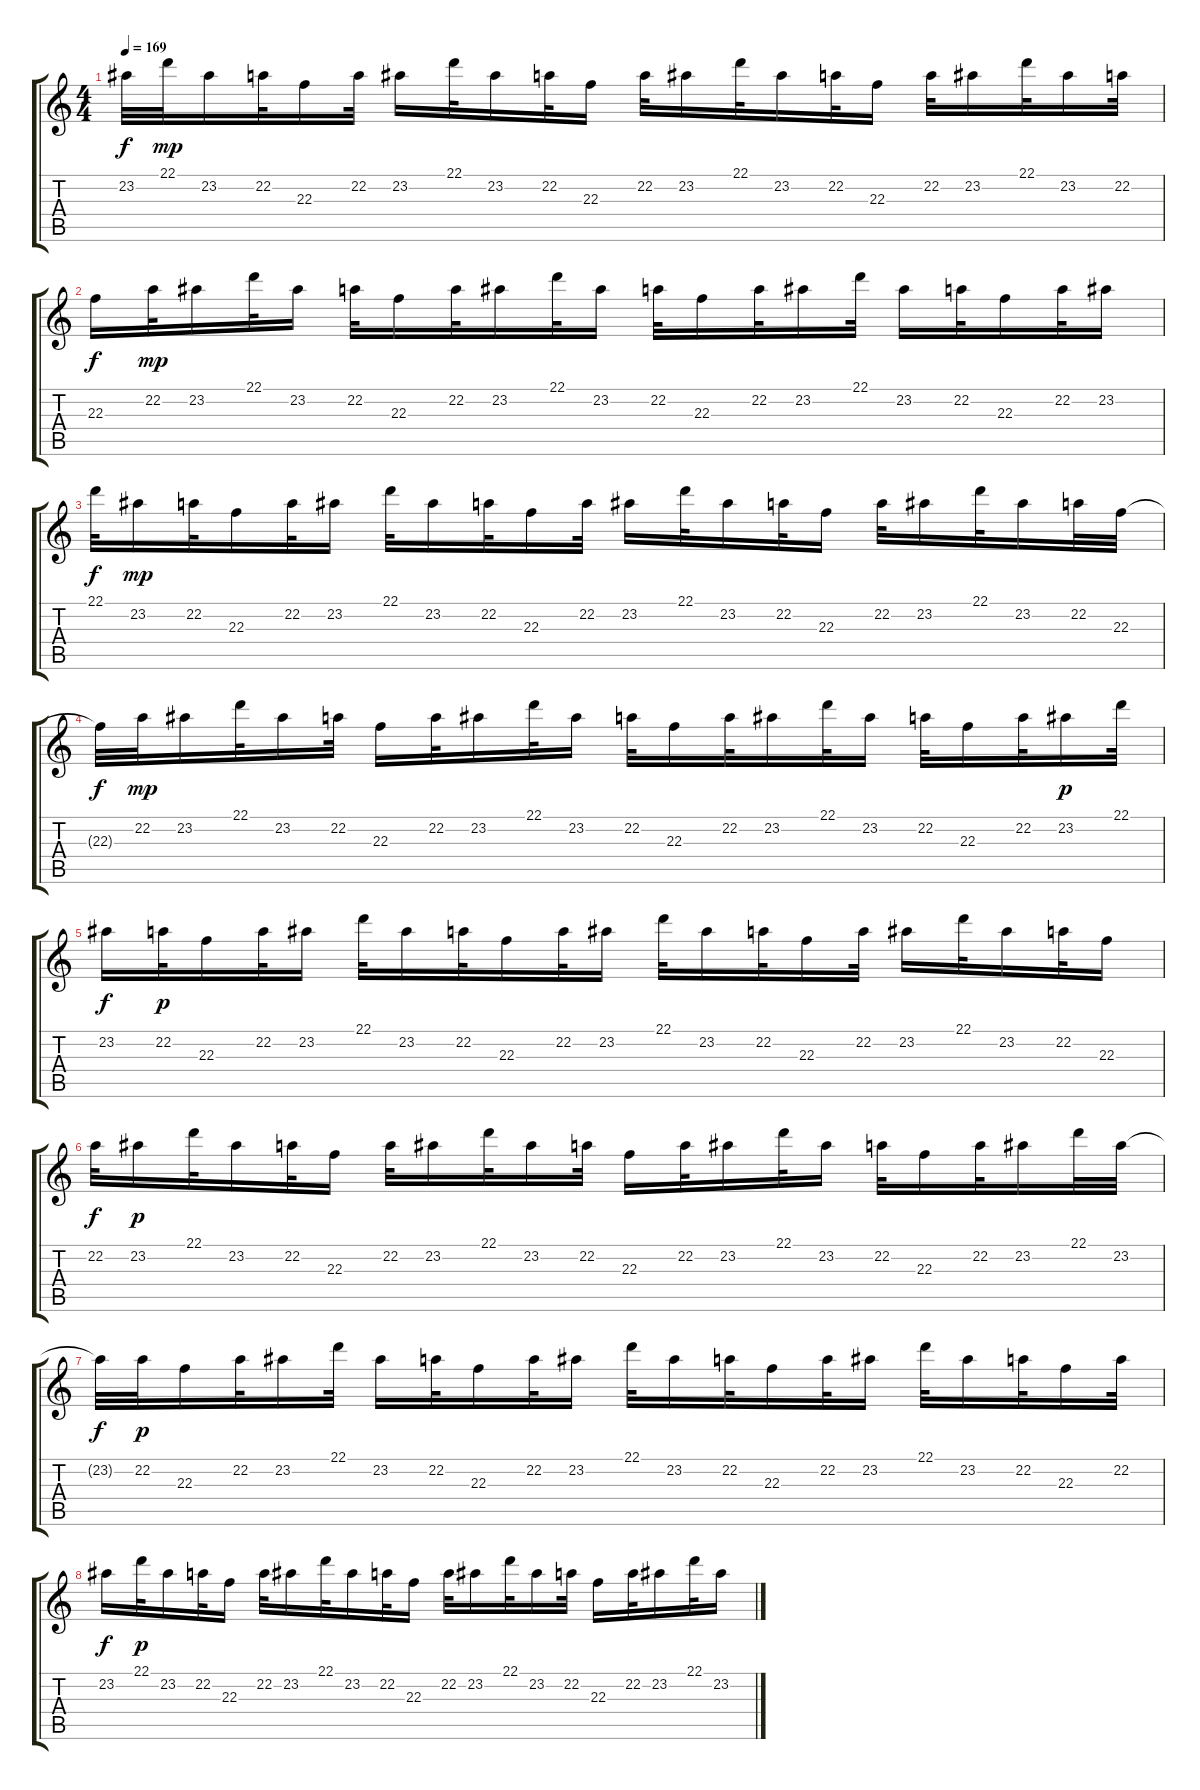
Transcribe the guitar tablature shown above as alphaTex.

\track "" {instrument glockenspiel}
\staff {score tabs}
\tuning (E4 B3 G3 D3 A2 E2) {hide}
\ts (4 4)
\tempo 169
\clef g2
\ks c
23.2{t}.32{dy f} 22.1.32{dy mp} 23.2.16 22.2.32 22.3.16 22.2.32 23.2.16 22.1.32 23.2.16 22.2.32 22.3.16 22.2.32 23.2.16 22.1.32 23.2.16 22.2.32 22.3.16 22.2.32 23.2.16 22.1.32 23.2.16 22.2.32 |
22.3.16{dy f} 22.2.32{dy mp} 23.2.16 22.1.32 23.2.16 22.2.32 22.3.16 22.2.32 23.2.16 22.1.32 23.2.16 22.2.32 22.3.16 22.2.32 23.2.16 22.1.32 23.2.16 22.2.32 22.3.16 22.2.32 23.2.16 |
22.1.32{dy f} 23.2.16{dy mp} 22.2.32 22.3.16 22.2.32 23.2.16 22.1.32 23.2.16 22.2.32 22.3.16 22.2.32 23.2.16 22.1.32 23.2.16 22.2.32 22.3.16 22.2.32 23.2.16 22.1.32 23.2.16 22.2.32 22.3.32 |
22.3{t}.32{dy f} 22.2.32{dy mp} 23.2.16 22.1.32 23.2.16 22.2.32 22.3.16 22.2.32 23.2.16 22.1.32 23.2.16 22.2.32 22.3.16 22.2.32 23.2.16 22.1.32 23.2.16 22.2.32 22.3.16 22.2.32 23.2.16{dy p} 22.1.32 |
23.2.16{dy f} 22.2.32{dy p} 22.3.16 22.2.32 23.2.16 22.1.32 23.2.16 22.2.32 22.3.16 22.2.32 23.2.16 22.1.32 23.2.16 22.2.32 22.3.16 22.2.32 23.2.16 22.1.32 23.2.16 22.2.32 22.3.16 |
22.2.32{dy f} 23.2.16{dy p} 22.1.32 23.2.16 22.2.32 22.3.16 22.2.32 23.2.16 22.1.32 23.2.16 22.2.32 22.3.16 22.2.32 23.2.16 22.1.32 23.2.16 22.2.32 22.3.16 22.2.32 23.2.16 22.1.32 23.2.32 |
23.2{t}.32{dy f} 22.2.32{dy p} 22.3.16 22.2.32 23.2.16 22.1.32 23.2.16 22.2.32 22.3.16 22.2.32 23.2.16 22.1.32 23.2.16 22.2.32 22.3.16 22.2.32 23.2.16 22.1.32 23.2.16 22.2.32 22.3.16 22.2.32 |
23.2.16{dy f} 22.1.32{dy p} 23.2.16 22.2.32 22.3.16 22.2.32 23.2.16 22.1.32 23.2.16 22.2.32 22.3.16 22.2.32 23.2.16 22.1.32 23.2.16 22.2.32 22.3.16 22.2.32 23.2.16 22.1.32 23.2.16
